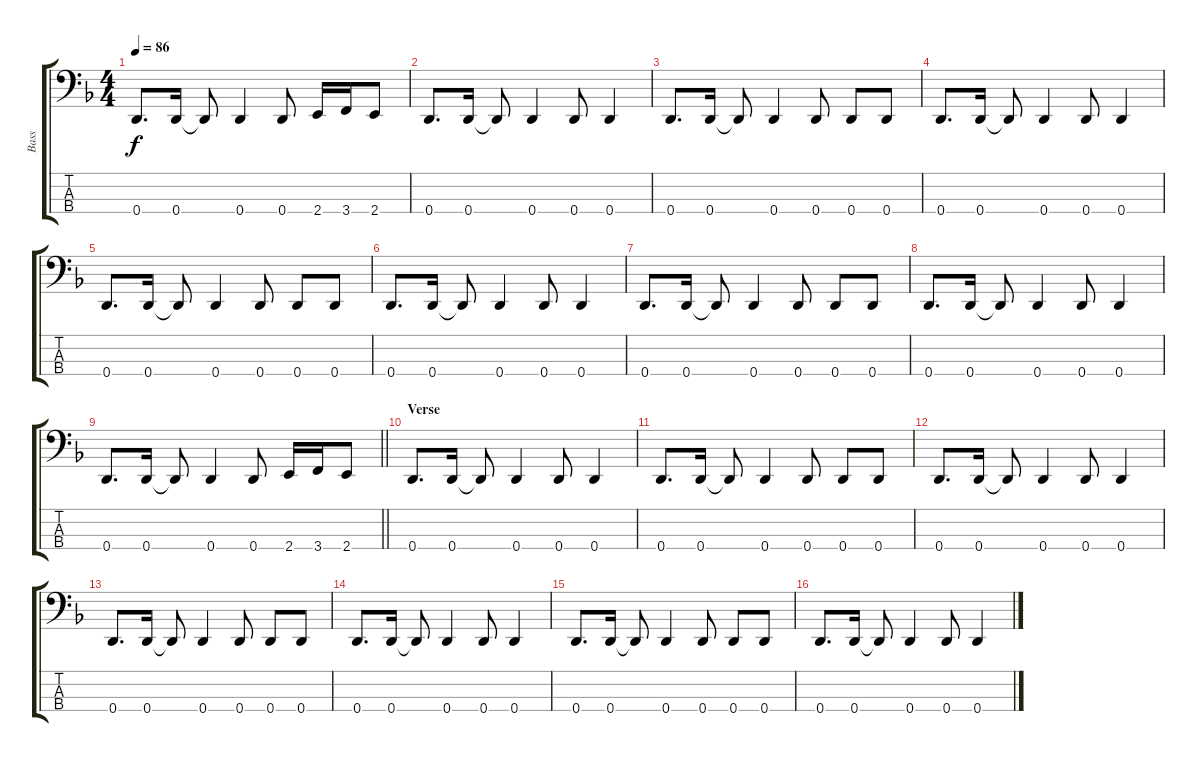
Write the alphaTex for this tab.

\track ("Bass" "Bass") {instrument slapbass2}
\staff {score tabs}
\tuning (G2 D2 A1 D1) {hide}
\ts (4 4)
\tempo 86
\clef f4
\ks dminor
0.4.8{d dy f} 0.4.16 0.4{t}.8 0.4.4 0.4.8 2.4.16 3.4.16 2.4.8 |
0.4.8{d} 0.4.16 0.4{t}.8 0.4.4 0.4.8 0.4.4 |
0.4.8{d} 0.4.16 0.4{t}.8 0.4.4 0.4.8 0.4.8 0.4.8 |
0.4.8{d} 0.4.16 0.4{t}.8 0.4.4 0.4.8 0.4.4 |
0.4.8{d} 0.4.16 0.4{t}.8 0.4.4 0.4.8 0.4.8 0.4.8 |
0.4.8{d} 0.4.16 0.4{t}.8 0.4.4 0.4.8 0.4.4 |
0.4.8{d} 0.4.16 0.4{t}.8 0.4.4 0.4.8 0.4.8 0.4.8 |
0.4.8{d} 0.4.16 0.4{t}.8 0.4.4 0.4.8 0.4.4 |
\barLineRight lightlight
0.4.8{d} 0.4.16 0.4{t}.8 0.4.4 0.4.8 2.4.16 3.4.16 2.4.8 |
\section ("" "Verse")
0.4.8{d} 0.4.16 0.4{t}.8 0.4.4 0.4.8 0.4.4 |
0.4.8{d} 0.4.16 0.4{t}.8 0.4.4 0.4.8 0.4.8 0.4.8 |
0.4.8{d} 0.4.16 0.4{t}.8 0.4.4 0.4.8 0.4.4 |
0.4.8{d} 0.4.16 0.4{t}.8 0.4.4 0.4.8 0.4.8 0.4.8 |
0.4.8{d} 0.4.16 0.4{t}.8 0.4.4 0.4.8 0.4.4 |
0.4.8{d} 0.4.16 0.4{t}.8 0.4.4 0.4.8 0.4.8 0.4.8 |
0.4.8{d} 0.4.16 0.4{t}.8 0.4.4 0.4.8 0.4.4
